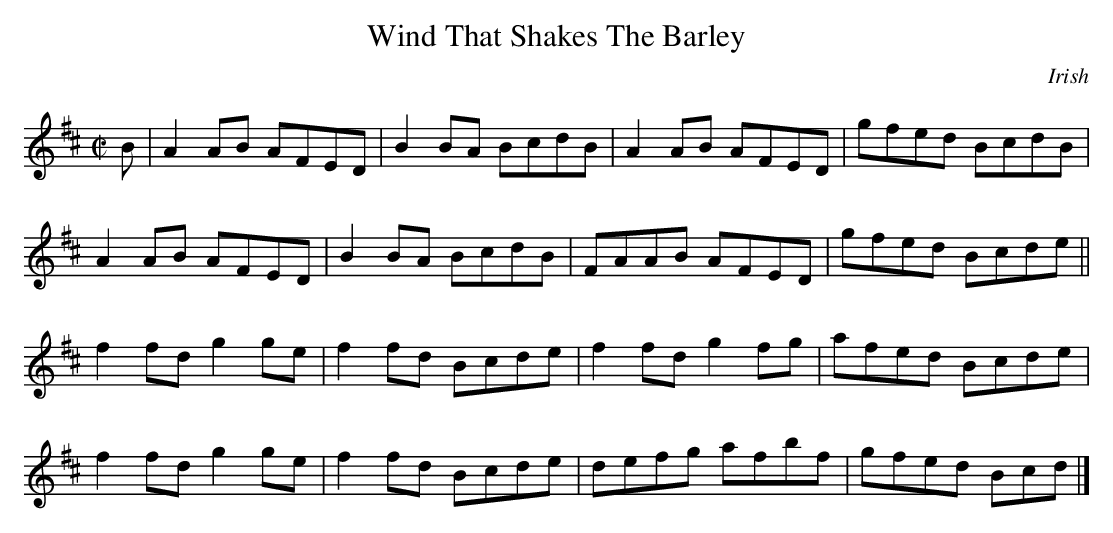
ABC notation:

X:1
T:Wind That Shakes The Barley
M:C|
K:D
B | A2 AB AFED | B2 BA BcdB | A2 AB AFED | gfed BcdB |
A2 AB AFED | B2 BA BcdB | FAAB AFED | gfed Bcde ||
f2 fd g2 ge | f2 fd Bcde | f2 fd g2 fg | afed Bcde |
f2 fd g2 ge | f2 fd Bcde | defg afbf | gfed Bcd |]
